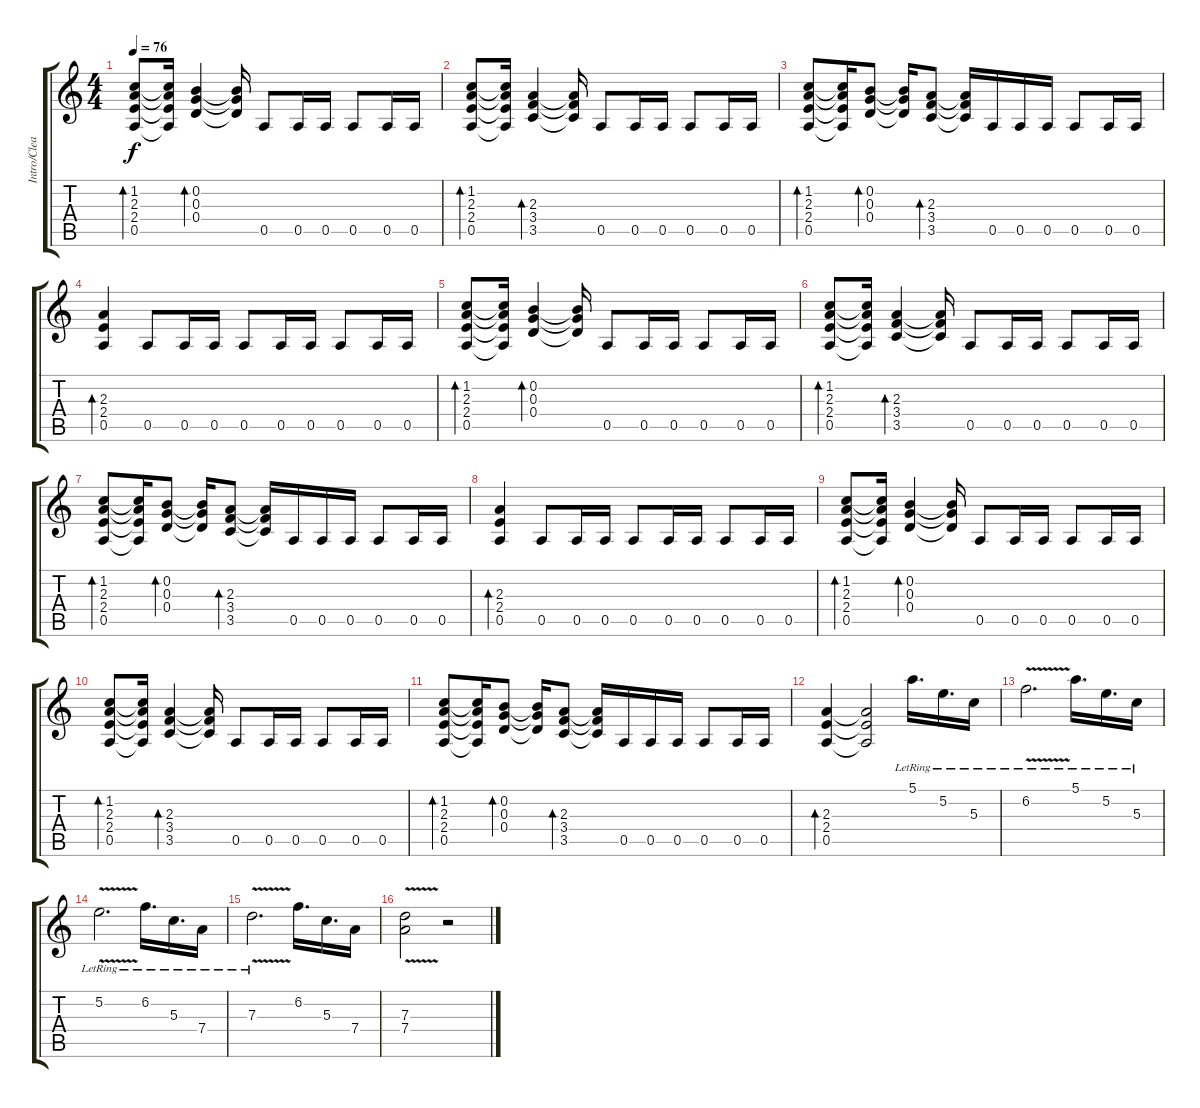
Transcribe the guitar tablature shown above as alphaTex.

\track ("Intro/Clean" "Intro/Clea") {instrument electricguitarclean}
\staff {score tabs}
\tuning (E4 B3 G3 D3 A2 E2) {hide}
\ts (4 4)
\tempo 76
\clef g2
\ks c
(1.2 2.3 2.4 0.5).8{bd 120 dy f instrument electricguitarclean} (1.2{t} 2.3{t} 2.4{t} 0.5{t}).16 (0.2 0.3 0.4).4{bd 120} (0.2{t} 0.3{t} 0.4{t}).16 0.5.8 0.5.16 0.5.16 0.5.8 0.5.16 0.5.16 |
(1.2 2.3 2.4 0.5).8{bd 120} (1.2{t} 2.3{t} 2.4{t} 0.5{t}).16 (2.3 3.4 3.5).4{bd 120} (2.3{t} 3.4{t} 3.5{t}).16 0.5.8 0.5.16 0.5.16 0.5.8 0.5.16 0.5.16 |
(1.2 2.3 2.4 0.5).8{bd 120} (1.2{t} 2.3{t} 2.4{t} 0.5{t}).16 (0.2 0.3 0.4).8{bd 120} (0.2{t} 0.3{t} 0.4{t}).16 (2.3 3.4 3.5).8{bd 120} (2.3{t} 3.4{t} 3.5{t}).16 0.5.16 0.5.16 0.5.16 0.5.8 0.5.16 0.5.16 |
(2.3 2.4 0.5).4{bd 120} 0.5.8 0.5.16 0.5.16 0.5.8 0.5.16 0.5.16 0.5.8 0.5.16 0.5.16 |
(1.2 2.3 2.4 0.5).8{bd 120} (1.2{t} 2.3{t} 2.4{t} 0.5{t}).16 (0.2 0.3 0.4).4{bd 120} (0.2{t} 0.3{t} 0.4{t}).16 0.5.8 0.5.16 0.5.16 0.5.8 0.5.16 0.5.16 |
(1.2 2.3 2.4 0.5).8{bd 120} (1.2{t} 2.3{t} 2.4{t} 0.5{t}).16 (2.3 3.4 3.5).4{bd 120} (2.3{t} 3.4{t} 3.5{t}).16 0.5.8 0.5.16 0.5.16 0.5.8 0.5.16 0.5.16 |
(1.2 2.3 2.4 0.5).8{bd 120} (1.2{t} 2.3{t} 2.4{t} 0.5{t}).16 (0.2 0.3 0.4).8{bd 120} (0.2{t} 0.3{t} 0.4{t}).16 (2.3 3.4 3.5).8{bd 120} (2.3{t} 3.4{t} 3.5{t}).16 0.5.16 0.5.16 0.5.16 0.5.8 0.5.16 0.5.16 |
(2.3 2.4 0.5).4{bd 120} 0.5.8 0.5.16 0.5.16 0.5.8 0.5.16 0.5.16 0.5.8 0.5.16 0.5.16 |
(1.2 2.3 2.4 0.5).8{bd 120} (1.2{t} 2.3{t} 2.4{t} 0.5{t}).16 (0.2 0.3 0.4).4{bd 120} (0.2{t} 0.3{t} 0.4{t}).16 0.5.8 0.5.16 0.5.16 0.5.8 0.5.16 0.5.16 |
(1.2 2.3 2.4 0.5).8{bd 120} (1.2{t} 2.3{t} 2.4{t} 0.5{t}).16 (2.3 3.4 3.5).4{bd 120} (2.3{t} 3.4{t} 3.5{t}).16 0.5.8 0.5.16 0.5.16 0.5.8 0.5.16 0.5.16 |
(1.2 2.3 2.4 0.5).8{bd 120} (1.2{t} 2.3{t} 2.4{t} 0.5{t}).16 (0.2 0.3 0.4).8{bd 120} (0.2{t} 0.3{t} 0.4{t}).16 (2.3 3.4 3.5).8{bd 120} (2.3{t} 3.4{t} 3.5{t}).16 0.5.16 0.5.16 0.5.16 0.5.8 0.5.16 0.5.16 |
(2.3 2.4 0.5).4{bd 120} (2.3{t} 2.4{t} 0.5{t}).2 5.1{lr}.16{d} 5.2{lr}.16{d} 5.3{lr}.16 |
6.2{v lr}.2{d} 5.1{lr}.16{d} 5.2{lr}.16{d} 5.3{lr}.16 |
5.2{v lr}.2{d} 6.2{lr}.16{d} 5.3{lr}.16{d} 7.4{lr}.16 |
7.3{v lr}.2{d} 6.2.16{d} 5.3.16{d} 7.4.16 |
(7.3{v} 7.4{v}).2 r.2
